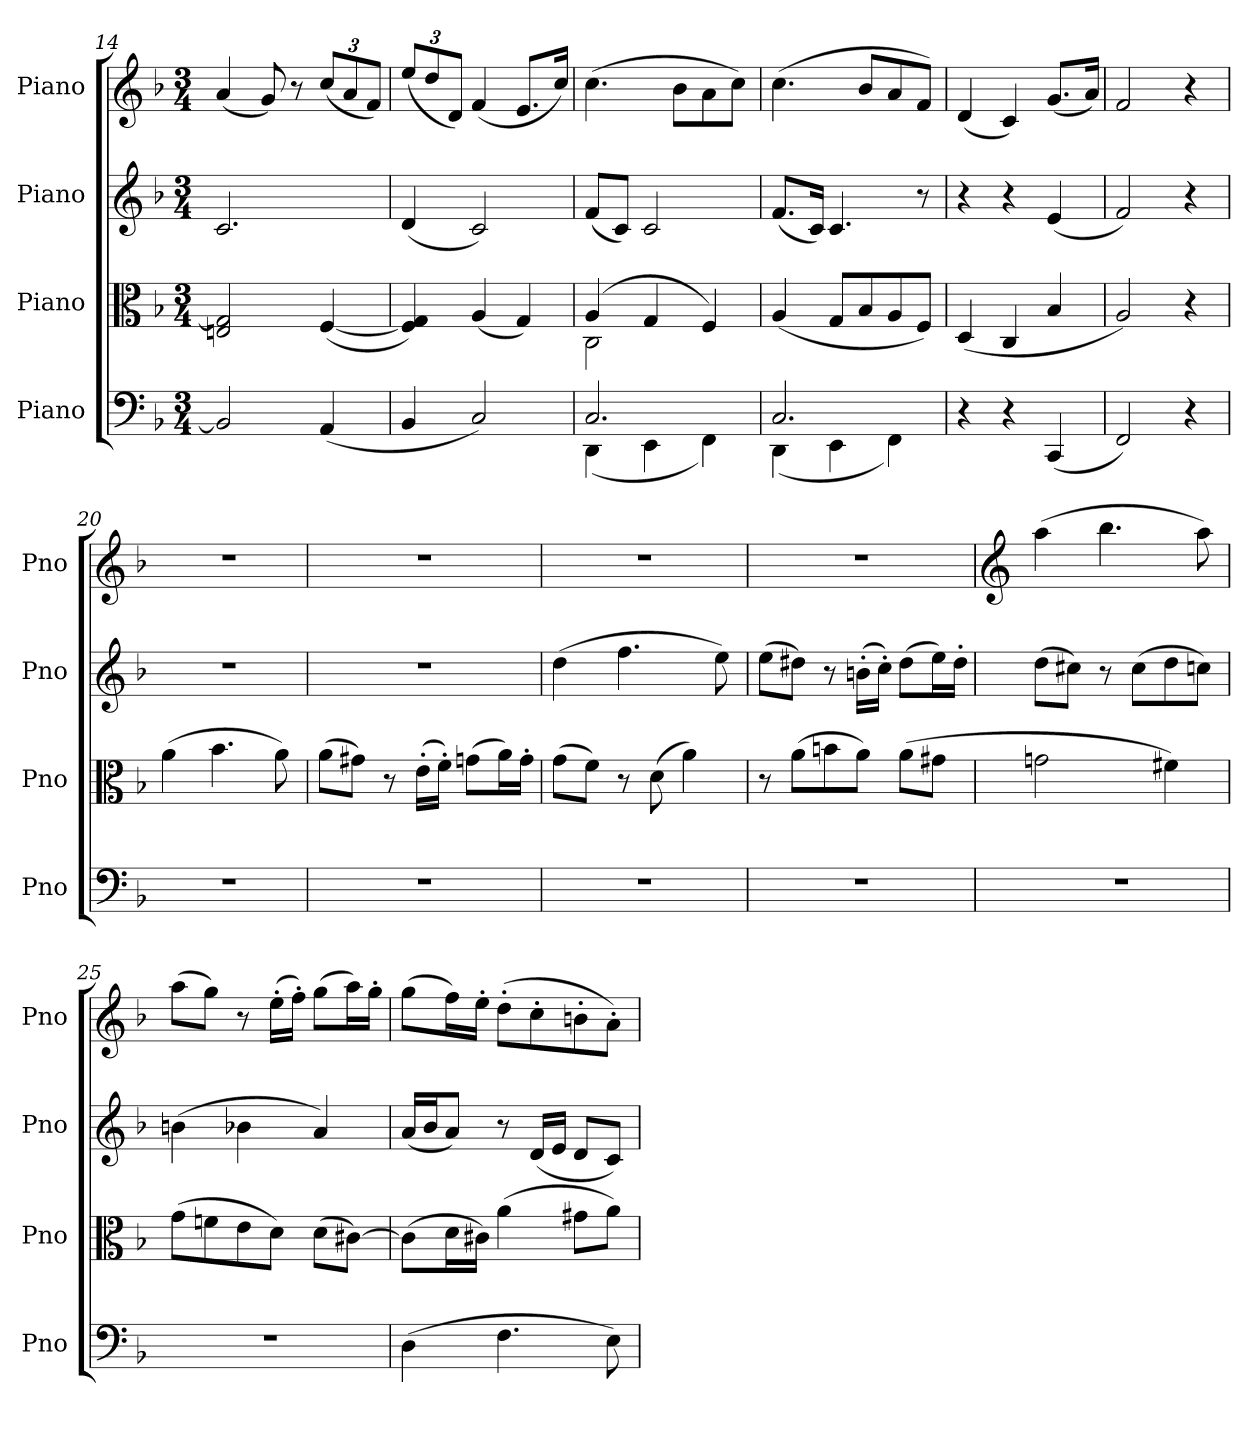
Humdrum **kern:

**kern	**kern	**kern	**kern
*part4	*part3	*part2	*part1
*staff4	*staff3	*staff2	*staff1
*I"Piano	*I"Piano	*I"Piano	*I"Piano
*I'Pno	*I'Pno	*I'Pno	*I'Pno
*clefF4	*clefC3	*clefG2	*clefG2
*k[b-]	*k[b-]	*k[b-]	*k[b-]
*M3/4	*M3/4	*M3/4	*M3/4
=14	=14	=14	=14
2BB-/]	2En/ 2G/]	2.c/	(4a/
.	.	.	8g/)
.	.	.	8r
*	*	*	*Xbrackettup
(4AA/	([4F/	.	(12cc/L
.	.	.	12a/
.	.	.	12f/J)
=15	=15	=15	=15
4BB-/	4F/] 4G/)	(4d/	(12ee/L
.	.	.	12dd/
.	.	.	12d/J)
2C/)	(4A/	2c/)	(4f/
.	4G/)	.	8.e/L
.	.	.	16cc/Jk)
=16	=16	=16	=16
*^	*^	*	*
2.C/	(4DD\	(4A/	2C\	(8f/L	(4.cc\
.	.	.	.	8c/J)	.
.	4EE\	4G/	.	2c/	.
.	.	.	.	.	8b-\L
.	4FF\)	4F/)	4ryy	.	8a\
.	.	.	.	.	8cc\J)
*	*	*v	*v	*	*
=17	=17	=17	=17	=17
2.C/	(4DD\	(4A/	(8.f/L	(4.cc\
.	.	.	16c/Jk)	.
.	4EE\	8G/L	4.c/	.
.	.	8B-/	.	8b-/L
.	4FF\)	8A/	.	8a/
.	.	8F/J)	8r	8f/J)
*v	*v	*	*	*
=18	=18	=18	=18
4r	(4D/	4r	(4d/
4r	4C/	4r	4c/)
(4CC/	4B-/	(4e/	(8.g/L
.	.	.	16a/Jk)
=19	=19	=19	=19
2FF/)	2A/)	2f/)	2f/
4r	4r	4r	4r
=20	=20	=20	=20
2.r	(4a\	2.r	2.r
.	4.b-\	.	.
.	8a\)	.	.
=21	=21	=21	=21
2.r	(8a\L	2.r	2.r
.	8g#X\J)	.	.
.	8r	.	.
.	(16e'\LL	.	.
.	16f'\JJ)	.	.
.	(8gn\L	.	.
.	16a\L)	.	.
.	16g'\JJ	.	.
=22	=22	=22	=22
2.r	(8g\L	(4dd\	2.r
.	8f\J)	.	.
.	8r	4.ff\	.
.	(8d\	.	.
.	4a\)	.	.
.	.	8ee\)	.
=23	=23	=23	=23
2.r	8r	(8ee\L	2.r
.	(8a\L	8dd#X\J)	.
.	8bn\	8r	.
.	8a\J)	(16bn'\LL	.
.	.	16cc'\JJ)	.
.	(8a\L	(8dd#\L	.
.	8g#X\J	16ee\L)	.
.	.	16dd#'\JJ	.
!!LO:LB:g=z
=24	=24	=24	=24
*	*	*	*clefG2
2.r	2gn\	(8dd\L	(4aa\
.	.	8cc#X\J)	.
.	.	8r	4.bb-\
.	.	(8cc#\L	.
.	4f#X\)	8dd\	.
.	.	8ccn\J)	8aa\)
=25	=25	=25	=25
2.r	(8g\L	(4bn\	(8aa\L
.	8fn\	.	8gg\J)
.	8e\	4b-X\	8r
.	8d\J)	.	(16ee'\LL
.	.	.	16ff'\JJ)
.	(8d\L	4a/)	(8gg\L
.	[8c#X\J)	.	16aa\L)
.	.	.	16gg'\JJ
=26	=26	=26	=26
(4D\	(8c#\L]	(16a/LL	(8gg\L
.	.	16b-/J	.
.	16d\L	8a/J)	16ff\L)
.	16c#X\JJ)	.	16ee'\JJ
4.F\	(4a\	8r	(8dd'\L
.	.	(16d/LL	8cc'\
.	.	16e/JJ	.
.	8g#X\L	8d/L	8bn'\
8E\)	8a\J)	8c/J)	8a'\J)
=	=	=	=
*-	*-	*-	*-
